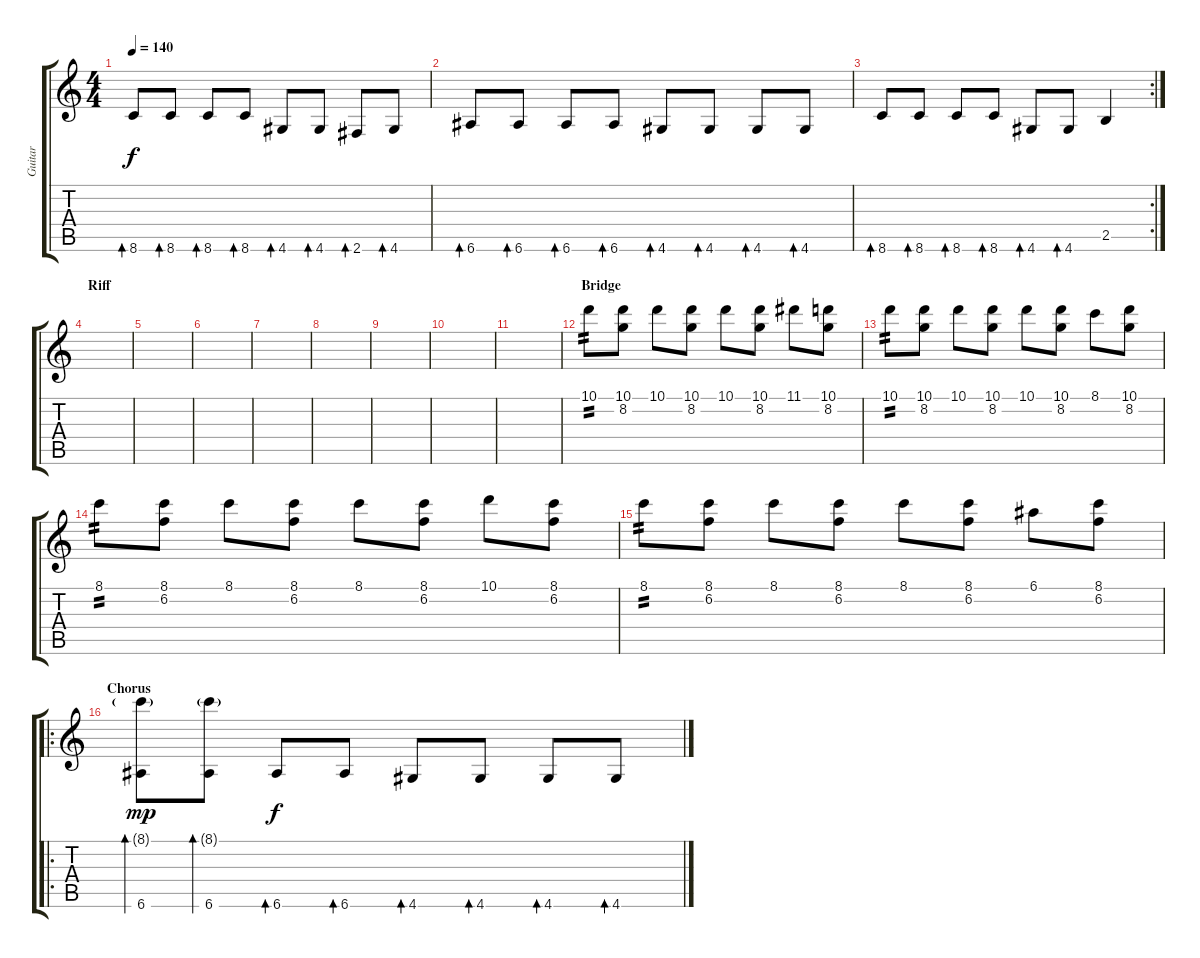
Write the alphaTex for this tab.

\track ("Guitar" "Guitar") {instrument overdrivenguitar}
\staff {score tabs}
\tuning (E4 B3 G3 D3 A2 E2) {hide}
\ts (4 4)
\tempo 140
\clef g2
\ks c
8.6.8{bd 60 dy f} 8.6.8{bd 60} 8.6.8{bd 60} 8.6.8{bd 60} 4.6.8{bd 60} 4.6.8{bd 60} 2.6.8{bd 60} 4.6.8{bd 60} |
6.6.8{bd 60} 6.6.8{bd 60} 6.6.8{bd 60} 6.6.8{bd 60} 4.6.8{bd 60} 4.6.8{bd 60} 4.6.8{bd 60} 4.6.8{bd 60} |
\rc 2
8.6.8{bd 60} 8.6.8{bd 60} 8.6.8{bd 60} 8.6.8{bd 60} 4.6.8{bd 60} 4.6.8{bd 60} 2.5.4 |
\section ("" "Riff")
|
|
|
|
|
|
|
|
\section ("" "Bridge")
10.1.8{tp 2 instrument overdrivenguitar} (10.1 8.2).8 10.1.8 (10.1 8.2).8 10.1.8 (10.1 8.2).8 11.1.8 (10.1 8.2).8 |
10.1.8{tp 2} (10.1 8.2).8 10.1.8 (10.1 8.2).8 10.1.8 (10.1 8.2).8 8.1.8 (10.1 8.2).8 |
8.1.8{tp 2} (8.1 6.2).8 8.1.8 (8.1 6.2).8 8.1.8 (8.1 6.2).8 10.1.8 (8.1 6.2).8 |
8.1.8{tp 2} (8.1 6.2).8 8.1.8 (8.1 6.2).8 8.1.8 (8.1 6.2).8 6.1.8 (8.1 6.2).8 |
\ro
\section ("" "Chorus")
(8.1{g} 6.6).8{bd 60 dy mp} (8.1{g} 6.6).8{bd 60} 6.6.8{bd 60 dy f} 6.6.8{bd 60} 4.6.8{bd 60} 4.6.8{bd 60} 4.6.8{bd 60} 4.6.8{bd 60}
